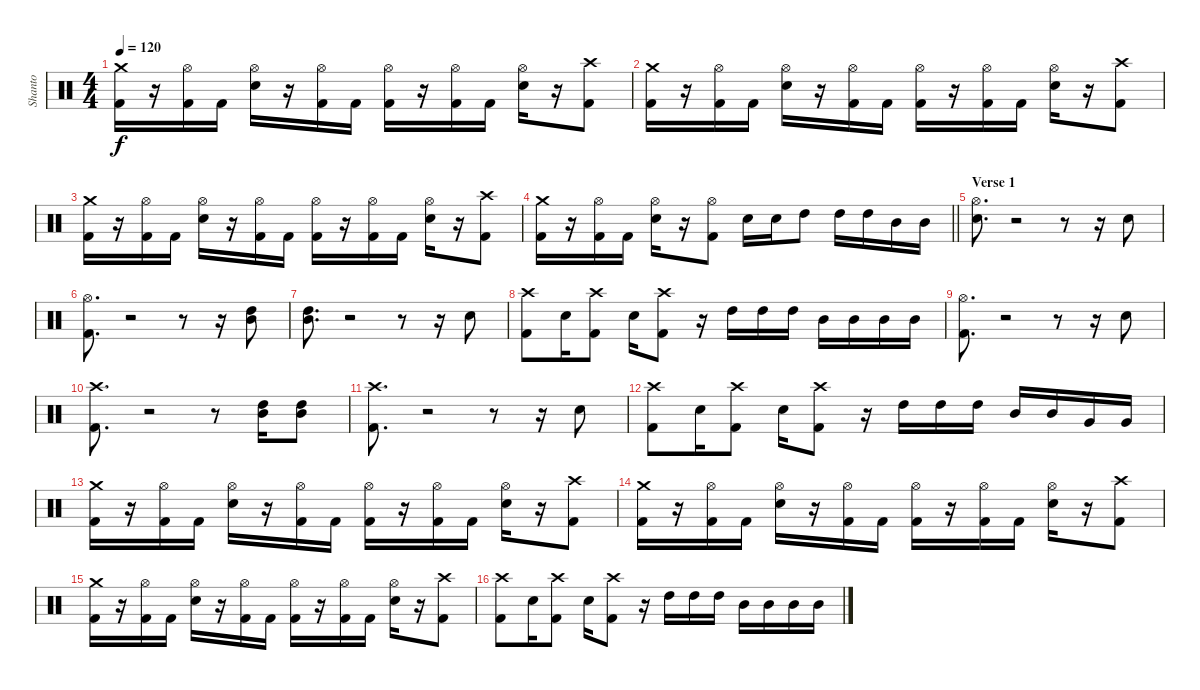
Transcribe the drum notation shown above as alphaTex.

\track ("Shanto" "Shanto") {instrument percussion}
\staff {score}
\articulation defaults
\ts (4 4)
\tempo 120
\clef neutral
\ks c
("Crash medium (hit)" "Kick (hit) 2").16{dy f} r.16 ("Hi-Hat (open)" "Kick (hit) 2").16 "Kick (hit) 2".16 ("Hi-Hat (open)" "Snare (hit) 2").16 r.16 ("Hi-Hat (open)" "Kick (hit) 2").16 "Kick (hit) 2".16 ("Hi-Hat (open)" "Kick (hit) 2").16 r.16 ("Hi-Hat (open)" "Kick (hit) 2").16 "Kick (hit) 2".16 ("Hi-Hat (open)" "Snare (hit) 2").16 r.16 ("Crash high (hit)" "Kick (hit) 2").8 |
("Crash medium (hit)" "Kick (hit) 2").16 r.16 ("Hi-Hat (open)" "Kick (hit) 2").16 "Kick (hit) 2".16 ("Hi-Hat (open)" "Snare (hit) 2").16 r.16 ("Hi-Hat (open)" "Kick (hit) 2").16 "Kick (hit) 2".16 ("Hi-Hat (open)" "Kick (hit) 2").16 r.16 ("Hi-Hat (open)" "Kick (hit) 2").16 "Kick (hit) 2".16 ("Hi-Hat (open)" "Snare (hit) 2").16 r.16 ("Crash high (hit)" "Kick (hit) 2").8 |
("Crash medium (hit)" "Kick (hit) 2").16 r.16 ("Hi-Hat (open)" "Kick (hit) 2").16 "Kick (hit) 2".16 ("Hi-Hat (open)" "Snare (hit) 2").16 r.16 ("Hi-Hat (open)" "Kick (hit) 2").16 "Kick (hit) 2".16 ("Hi-Hat (open)" "Kick (hit) 2").16 r.16 ("Hi-Hat (open)" "Kick (hit) 2").16 "Kick (hit) 2".16 ("Hi-Hat (open)" "Snare (hit) 2").16 r.16 ("Crash high (hit)" "Kick (hit) 2").8 |
\barLineRight lightlight
("Crash medium (hit)" "Kick (hit) 2").16 r.16 ("Hi-Hat (open)" "Kick (hit) 2").16 "Kick (hit) 2".16 ("Hi-Hat (open)" "Snare (hit) 2").16 r.16 ("Hi-Hat (open)" "Kick (hit) 2").8 "Snare (hit) 2".16 "Snare (hit) 2".16 "High Tom (hit)".8 "High Tom (hit)".16 "High Tom (hit)".16 "Mid Tom (hit)".16 "Mid Tom (hit)".16 |
\section ("" "Verse 1")
("Hi-Hat (open)" "Snare (hit) 2").8{d} r.2 r.8 r.16 "Snare (hit) 2".8 |
("Hi-Hat (open)" "Kick (hit) 2").8{d} r.2 r.8 r.16 ("High Tom (hit)" "Mid Tom (hit)").8 |
("High Tom (hit)" "Mid Tom (hit)").8{d} r.2 r.8 r.16 "Snare (hit) 2".8 |
("Crash high (hit)" "Kick (hit) 2").8 "Snare (hit) 2".16 ("Crash high (hit)" "Kick (hit) 2").8 "Snare (hit) 2".16 ("Crash high (hit)" "Kick (hit) 2").8 r.16 "High Tom (hit)".16 "High Tom (hit)".16 "High Tom (hit)".16 "Mid Tom (hit)".16 "Mid Tom (hit)".16 "Mid Tom (hit)".16 "Mid Tom (hit)".16 |
("Hi-Hat (open)" "Kick (hit) 2").8{d} r.2 r.8 r.16 "Snare (hit) 2".8 |
("Crash high (hit)" "Kick (hit) 2").8{d} r.2 r.8 ("High Tom (hit)" "Mid Tom (hit)").16 ("High Tom (hit)" "Mid Tom (hit)").8 |
("Crash high (hit)" "Kick (hit) 2").8{d} r.2 r.8 r.16 "Snare (hit) 2".8 |
("Crash high (hit)" "Kick (hit) 2").8 "Snare (hit) 2".16 ("Crash high (hit)" "Kick (hit) 2").8 "Snare (hit) 2".16 ("Crash high (hit)" "Kick (hit) 2").8 r.16 "High Tom (hit)".16 "High Tom (hit)".16 "High Tom (hit)".16 "Mid Tom (hit)".16 "Mid Tom (hit)".16 "Very Low Tom (hit)".16 "Very Low Tom (hit)".16 |
("Crash medium (hit)" "Kick (hit) 2").16 r.16 ("Hi-Hat (open)" "Kick (hit) 2").16 "Kick (hit) 2".16 ("Hi-Hat (open)" "Snare (hit) 2").16 r.16 ("Hi-Hat (open)" "Kick (hit) 2").16 "Kick (hit) 2".16 ("Hi-Hat (open)" "Kick (hit) 2").16 r.16 ("Hi-Hat (open)" "Kick (hit) 2").16 "Kick (hit) 2".16 ("Hi-Hat (open)" "Snare (hit) 2").16 r.16 ("Crash high (hit)" "Kick (hit) 2").8 |
("Crash medium (hit)" "Kick (hit) 2").16 r.16 ("Hi-Hat (open)" "Kick (hit) 2").16 "Kick (hit) 2".16 ("Hi-Hat (open)" "Snare (hit) 2").16 r.16 ("Hi-Hat (open)" "Kick (hit) 2").16 "Kick (hit) 2".16 ("Hi-Hat (open)" "Kick (hit) 2").16 r.16 ("Hi-Hat (open)" "Kick (hit) 2").16 "Kick (hit) 2".16 ("Hi-Hat (open)" "Snare (hit) 2").16 r.16 ("Crash high (hit)" "Kick (hit) 2").8 |
("Crash medium (hit)" "Kick (hit) 2").16 r.16 ("Hi-Hat (open)" "Kick (hit) 2").16 "Kick (hit) 2".16 ("Hi-Hat (open)" "Snare (hit) 2").16 r.16 ("Hi-Hat (open)" "Kick (hit) 2").16 "Kick (hit) 2".16 ("Hi-Hat (open)" "Kick (hit) 2").16 r.16 ("Hi-Hat (open)" "Kick (hit) 2").16 "Kick (hit) 2".16 ("Hi-Hat (open)" "Snare (hit) 2").16 r.16 ("Crash high (hit)" "Kick (hit) 2").8 |
("Crash high (hit)" "Kick (hit) 2").8 "Snare (hit) 2".16 ("Crash high (hit)" "Kick (hit) 2").8 "Snare (hit) 2".16 ("Crash high (hit)" "Kick (hit) 2").8 r.16 "High Tom (hit)".16 "High Tom (hit)".16 "High Tom (hit)".16 "Mid Tom (hit)".16 "Mid Tom (hit)".16 "Mid Tom (hit)".16 "Mid Tom (hit)".16
